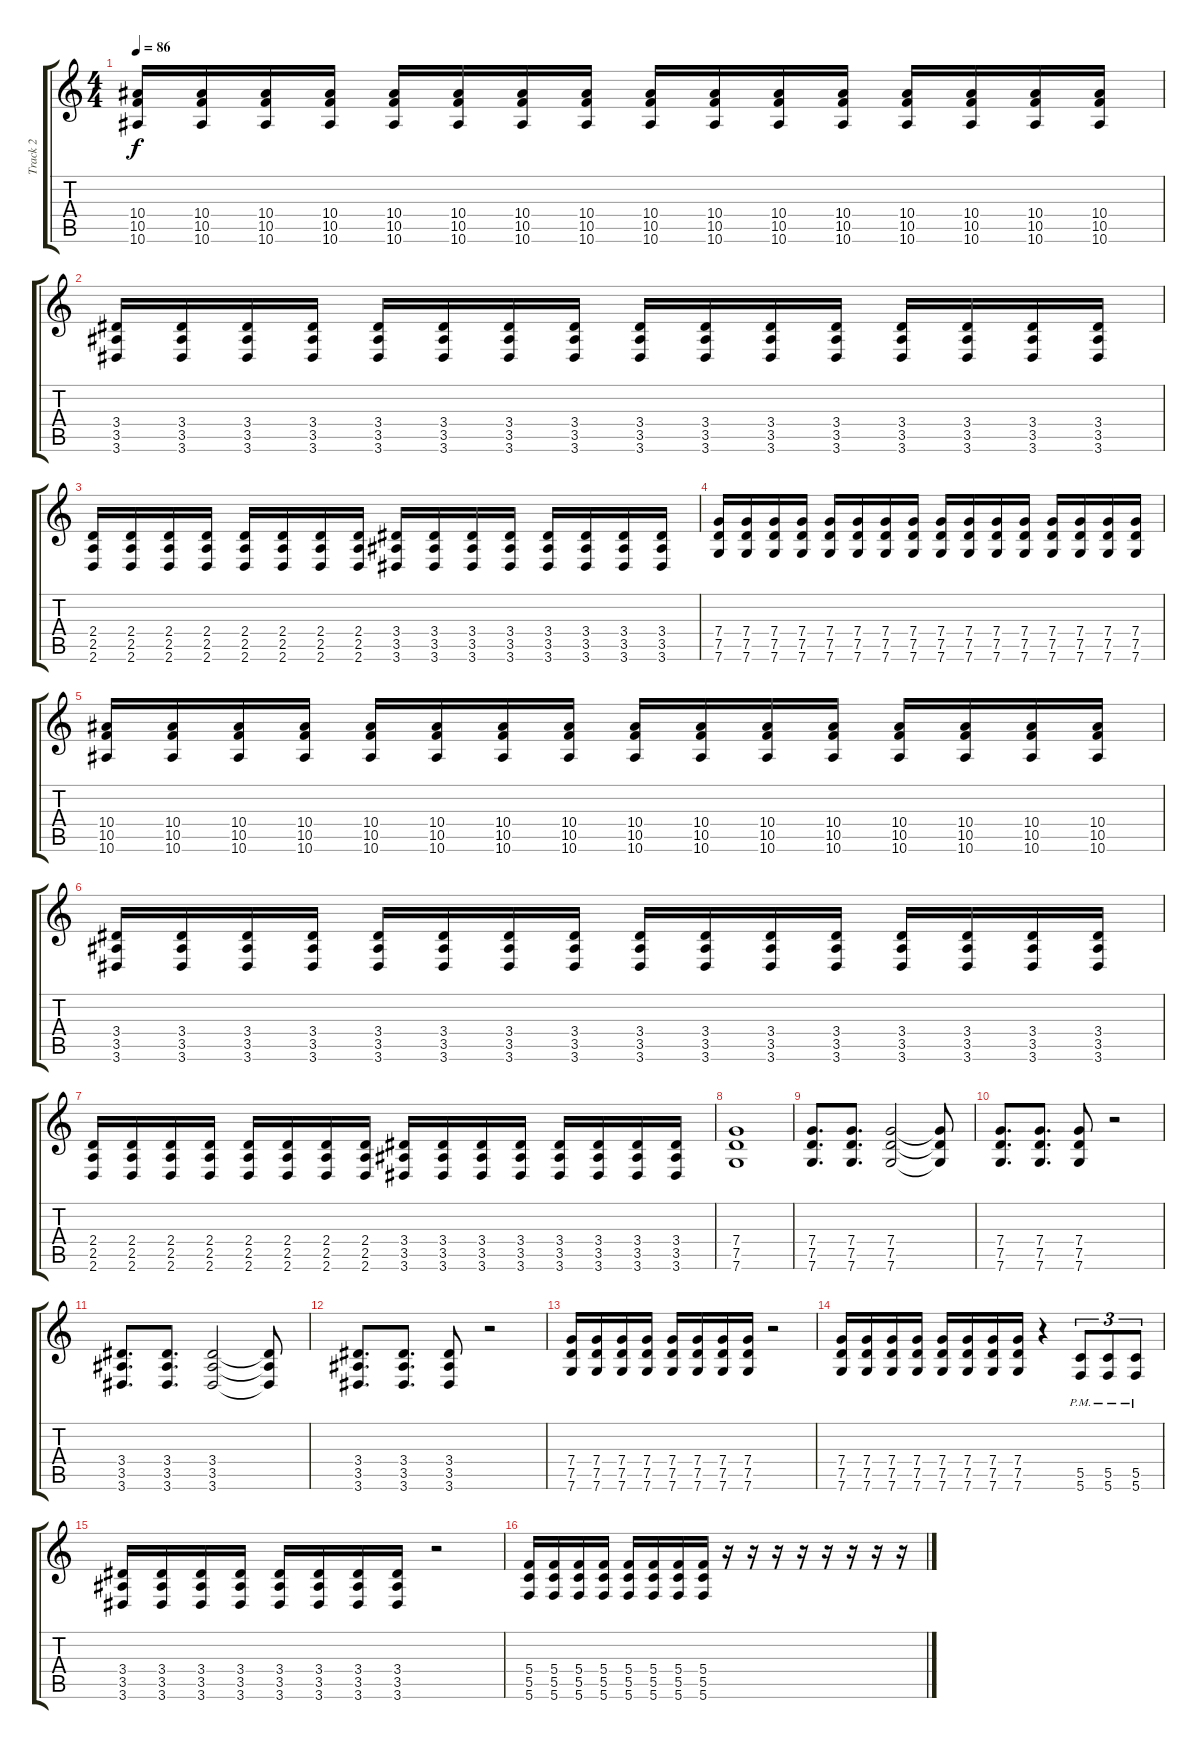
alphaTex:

\track ("Track 2" "Track 2") {instrument overdrivenguitar}
\staff {score tabs}
\tuning (D4 A3 F3 C3 G2 C2) {hide}
\ts (4 4)
\tempo 86
\clef g2
\ks c
(10.4 10.5 10.6).16{dy f} (10.4 10.5 10.6).16 (10.4 10.5 10.6).16 (10.4 10.5 10.6).16 (10.4 10.5 10.6).16 (10.4 10.5 10.6).16 (10.4 10.5 10.6).16 (10.4 10.5 10.6).16 (10.4 10.5 10.6).16 (10.4 10.5 10.6).16 (10.4 10.5 10.6).16 (10.4 10.5 10.6).16 (10.4 10.5 10.6).16 (10.4 10.5 10.6).16 (10.4 10.5 10.6).16 (10.4 10.5 10.6).16 |
(3.4 3.5 3.6).16 (3.4 3.5 3.6).16 (3.4 3.5 3.6).16 (3.4 3.5 3.6).16 (3.4 3.5 3.6).16 (3.4 3.5 3.6).16 (3.4 3.5 3.6).16 (3.4 3.5 3.6).16 (3.4 3.5 3.6).16 (3.4 3.5 3.6).16 (3.4 3.5 3.6).16 (3.4 3.5 3.6).16 (3.4 3.5 3.6).16 (3.4 3.5 3.6).16 (3.4 3.5 3.6).16 (3.4 3.5 3.6).16 |
(2.4 2.5 2.6).16 (2.4 2.5 2.6).16 (2.4 2.5 2.6).16 (2.4 2.5 2.6).16 (2.4 2.5 2.6).16 (2.4 2.5 2.6).16 (2.4 2.5 2.6).16 (2.4 2.5 2.6).16 (3.4 3.5 3.6).16 (3.4 3.5 3.6).16 (3.4 3.5 3.6).16 (3.4 3.5 3.6).16 (3.4 3.5 3.6).16 (3.4 3.5 3.6).16 (3.4 3.5 3.6).16 (3.4 3.5 3.6).16 |
(7.4 7.5 7.6).16 (7.4 7.5 7.6).16 (7.4 7.5 7.6).16 (7.4 7.5 7.6).16 (7.4 7.5 7.6).16 (7.4 7.5 7.6).16 (7.4 7.5 7.6).16 (7.4 7.5 7.6).16 (7.4 7.5 7.6).16 (7.4 7.5 7.6).16 (7.4 7.5 7.6).16 (7.4 7.5 7.6).16 (7.4 7.5 7.6).16 (7.4 7.5 7.6).16 (7.4 7.5 7.6).16 (7.4 7.5 7.6).16 |
(10.4 10.5 10.6).16 (10.4 10.5 10.6).16 (10.4 10.5 10.6).16 (10.4 10.5 10.6).16 (10.4 10.5 10.6).16 (10.4 10.5 10.6).16 (10.4 10.5 10.6).16 (10.4 10.5 10.6).16 (10.4 10.5 10.6).16 (10.4 10.5 10.6).16 (10.4 10.5 10.6).16 (10.4 10.5 10.6).16 (10.4 10.5 10.6).16 (10.4 10.5 10.6).16 (10.4 10.5 10.6).16 (10.4 10.5 10.6).16 |
(3.4 3.5 3.6).16 (3.4 3.5 3.6).16 (3.4 3.5 3.6).16 (3.4 3.5 3.6).16 (3.4 3.5 3.6).16 (3.4 3.5 3.6).16 (3.4 3.5 3.6).16 (3.4 3.5 3.6).16 (3.4 3.5 3.6).16 (3.4 3.5 3.6).16 (3.4 3.5 3.6).16 (3.4 3.5 3.6).16 (3.4 3.5 3.6).16 (3.4 3.5 3.6).16 (3.4 3.5 3.6).16 (3.4 3.5 3.6).16 |
(2.4 2.5 2.6).16 (2.4 2.5 2.6).16 (2.4 2.5 2.6).16 (2.4 2.5 2.6).16 (2.4 2.5 2.6).16 (2.4 2.5 2.6).16 (2.4 2.5 2.6).16 (2.4 2.5 2.6).16 (3.4 3.5 3.6).16 (3.4 3.5 3.6).16 (3.4 3.5 3.6).16 (3.4 3.5 3.6).16 (3.4 3.5 3.6).16 (3.4 3.5 3.6).16 (3.4 3.5 3.6).16 (3.4 3.5 3.6).16 |
(7.4 7.5 7.6).1 |
(7.4 7.5 7.6).8{d} (7.4 7.5 7.6).8{d} (7.4 7.5 7.6).2 (7.4{t} 7.5{t} 7.6{t}).8 |
(7.4 7.5 7.6).8{d} (7.4 7.5 7.6).8{d} (7.4 7.5 7.6).8 r.2 |
(3.4 3.5 3.6).8{d} (3.4 3.5 3.6).8{d} (3.4 3.5 3.6).2 (3.4{t} 3.5{t} 3.6{t}).8 |
(3.4 3.5 3.6).8{d} (3.4 3.5 3.6).8{d} (3.4 3.5 3.6).8 r.2 |
(7.4 7.5 7.6).16 (7.4 7.5 7.6).16 (7.4 7.5 7.6).16 (7.4 7.5 7.6).16 (7.4 7.5 7.6).16 (7.4 7.5 7.6).16 (7.4 7.5 7.6).16 (7.4 7.5 7.6).16 r.2 |
(7.4 7.5 7.6).16 (7.4 7.5 7.6).16 (7.4 7.5 7.6).16 (7.4 7.5 7.6).16 (7.4 7.5 7.6).16 (7.4 7.5 7.6).16 (7.4 7.5 7.6).16 (7.4 7.5 7.6).16 r.4 (5.5{pm} 5.6{pm}).8{tu (3 2)} (5.5{pm} 5.6{pm}).8{tu (3 2)} (5.5{pm} 5.6{pm}).8{tu (3 2)} |
(3.4 3.5 3.6).16 (3.4 3.5 3.6).16 (3.4 3.5 3.6).16 (3.4 3.5 3.6).16 (3.4 3.5 3.6).16 (3.4 3.5 3.6).16 (3.4 3.5 3.6).16 (3.4 3.5 3.6).16 r.2 |
(5.4 5.5 5.6).16 (5.4 5.5 5.6).16 (5.4 5.5 5.6).16 (5.4 5.5 5.6).16 (5.4 5.5 5.6).16 (5.4 5.5 5.6).16 (5.4 5.5 5.6).16 (5.4 5.5 5.6).16 r.16 r.16 r.16 r.16 r.16 r.16 r.16 r.16
